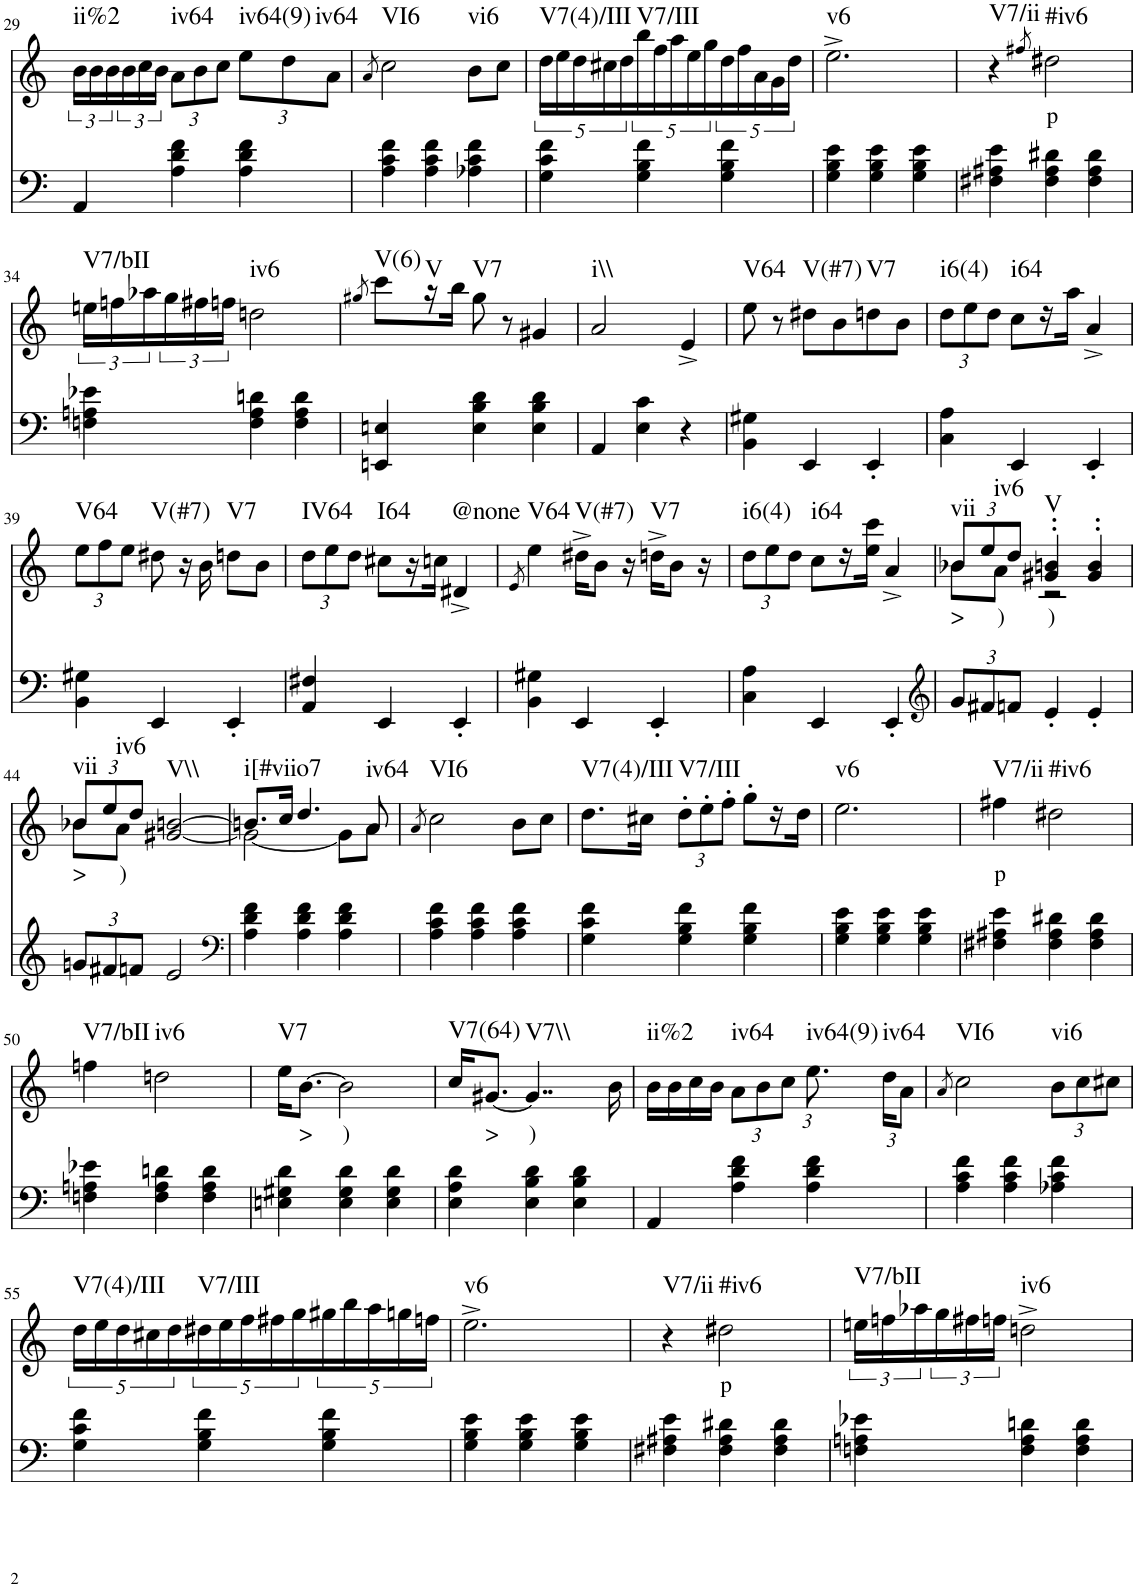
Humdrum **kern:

**kern	**kern	**text	**harte
*part2	*part1	*part1	*part1
*staff2	*staff1	*staff1	*
*I"Piano	*I"Piano	*	*
*I'Pno	*I'Pno	*	*
!!LO:PB:g=z
*clefF4	*clefG2	*	*
*k[]	*k[]	*	*
*M3/4	*M3/4	*	*
=29	=29	=29	=29
!	!	!	!LO:H:kt=ii%2
4AA/	24b\LL	.	N
.	24b\	.	.
.	24b\	.	.
.	24b\	.	.
.	24cc\	.	.
.	24b\JJ	.	.
*	*Xbrackettup	*	*
!	!	!	!LO:H:kt=iv64
4A\ 4d\ 4f\	12a\L	.	N
.	12b\	.	.
.	12cc\J	.	.
!	!	!	!LO:H:kt=iv64(9)
4A\ 4d\ 4f\	12ee\L	.	N
!	!	!	!LO:H:kt=iv64
.	12dd\	.	N
.	12a\J	.	.
=30	=30	=30	=30
.	8qa/	.	.
!	!	!	!LO:H:kt=VI6
4A\ 4c\ 4f\	2cc\	.	N
4A\ 4c\ 4f\	.	.	.
!	!	!	!LO:H:kt=vi6
4A-X\ 4c\ 4f\	8b\L	.	N
.	8cc\J	.	.
=31	=31	=31	=31
*	*brackettup	*	*
!	!	!	!LO:H:kt=V7(4)/III
4G\ 4c\ 4f\	20dd\LL	.	N
.	20ee\	.	.
.	20dd\	.	.
.	20cc#X\	.	.
.	20dd\	.	.
!	!	!	!LO:H:kt=V7/III
4G\ 4B\ 4f\	20bb\	.	N
.	20ff\	.	.
.	20aa\	.	.
.	20ee\	.	.
.	20gg\	.	.
4G\ 4B\ 4f\	20dd\	.	.
.	20ff\	.	.
.	20a\	.	.
.	20g\	.	.
.	20dd\JJ	.	.
=32	=32	=32	=32
!	!	!	!LO:H:kt=v6
4G\ 4B\ 4e\	2.ee^\	.	N
4G\ 4B\ 4e\	.	.	.
4G\ 4B\ 4e\	.	.	.
=33	=33	=33	=33
!	!	!	!LO:H:kt=V7/ii
4F#X\ 4A#X\ 4e\	4r	.	N
.	8qff#X/	.	.
!	!	!LO:LY:b	!LO:H:kt=#iv6
4F#\ 4A#\ 4d#X\	2dd#X\	p	N
4F#\ 4A#\ 4d#\	.	.	.
!!LO:LB:g=z
=34	=34	=34	=34
!	!	!	!LO:H:kt=V7/bII
4Fn\ 4An\ 4e-X\	24een\LL	.	N
.	24ffn\	.	.
.	24aa-X\	.	.
.	24gg\	.	.
.	24ff#X\	.	.
.	24ffn\JJ	.	.
!	!	!	!LO:H:kt=iv6
4F\ 4A\ 4dn\	2ddn\	.	N
4F\ 4A\ 4d\	.	.	.
=35	=35	=35	=35
.	8qgg#X/	.	.
!	!	!	!LO:H:kt=V(6)
4EEn/ 4En/	8ccc\L	.	N
!	!	!	!LO:H:kt=V
.	16r	.	N
.	16bb\JJ	.	.
!	!	!	!LO:H:kt=V7
4E\ 4B\ 4d\	8gg#\	.	N
.	8r	.	.
4E\ 4B\ 4d\	4g#X/	.	.
=36	=36	=36	=36
!	!	!	!LO:H:kt=i\\
4AA/	2a/	.	N
4E\ 4c\	.	.	.
4r	4e^/	.	.
=37	=37	=37	=37
!	!	!	!LO:H:kt=V64
4BB\ 4G#X\	8ee\	.	N
.	8r	.	.
!	!	!	!LO:H:kt=V(#7)
4EE/	8dd#X\L	.	N
.	8b\	.	.
!	!	!	!LO:H:kt=V7
4EE'/	8ddn\	.	N
.	8b\J	.	.
=38	=38	=38	=38
*	*Xbrackettup	*	*
!	!	!	!LO:H:kt=i6(4)
4C\ 4A\	12dd\L	.	N
.	12ee\	.	.
.	12dd\J	.	.
!	!	!	!LO:H:kt=i64
4EE/	8cc\L	.	N
.	16r	.	.
.	16aa\JJ	.	.
4EE'/	4a^/	.	.
!!LO:LB:g=z
=39	=39	=39	=39
!	!	!	!LO:H:kt=V64
4BB\ 4G#X\	12ee\L	.	N
.	12ff\	.	.
.	12ee\J	.	.
!	!	!	!LO:H:kt=V(#7)
4EE/	8dd#X\	.	N
.	16r	.	.
.	16b\	.	.
!	!	!	!LO:H:kt=V7
4EE'/	8ddn\L	.	N
.	8b\J	.	.
=40	=40	=40	=40
!	!	!	!LO:H:kt=IV64
4AA/ 4F#X/	12dd\L	.	N
.	12ee\	.	.
.	12dd\J	.	.
!	!	!	!LO:H:kt=I64
4EE/	8cc#X\L	.	N
.	16r	.	.
.	16ccn\JJ	.	.
!	!	!	!LO:H:kt=@none
4EE'/	4d#X^/	.	N
=41	=41	=41	=41
.	8qe/	.	.
!	!	!	!LO:H:kt=V64
4BB\ 4G#X\	4ee\	.	N
!	!	!	!LO:H:kt=V(#7)
4EE/	16dd#X^\KL	.	N
.	8b\J	.	.
.	16r	.	.
!	!	!	!LO:H:kt=V7
4EE'/	16ddn^\KL	.	N
.	8b\J	.	.
.	16r	.	.
=42	=42	=42	=42
!	!	!	!LO:H:kt=i6(4)
4C\ 4A\	12dd\L	.	N
.	12ee\	.	.
.	12dd\J	.	.
!	!	!	!LO:H:kt=i64
4EE/	8cc\L	.	N
.	16r	.	.
.	16ee\ 16ccc\JJ	.	.
4EE'/	4a^/	.	.
=43	=43	=43	=43
*clefG2	*	*	*
*Xbrackettup	*	*	*
*	*^	*	*
!	!	!	!LO:LY:b	!LO:H:kt=vii
12g/L	12b-X/L	8b-\L	>	N
!	!	!	!	!LO:H:kt=iv6
12f#X/	12ee/	.	.	N
!	!	!	!LO:LY:b	!
.	.	8a\J	)	.
12fn/J	12dd/J	.	.	.
!	!	!	!LO:LY:a	!LO:H:kt=V
4e'/	4g#X/' 4bn/'	2r	)	N
4e'/	4g#/' 4b/'	.	.	.
!!LO:LB:g=z	!!
=44	=44	=44	=44	=44
!	!	!	!LO:LY:b	!LO:H:kt=vii
12gn/L	12b-X/L	8b-\L	>	N
!	!	!	!	!LO:H:kt=iv6
12f#X/	12ee/	.	.	N
!	!	!	!LO:LY:b	!
.	.	8a\J	)	.
12fn/J	12dd/J	.	.	.
!	!	!	!	!LO:H:kt=V\\
2e/	[2g#X/ [2bn/	2ryy	.	N
=45	=45	=45	=45	=45
*clefF4	*	*	*	*
!	!	!	!	!LO:H:kt=i[#viio7
4A\ 4d\ 4f\	8.bn/L]	2g#\_	.	N
.	16cc/Jk	.	.	.
4A\ 4d\ 4f\	4.dd/	.	.	.
4A\ 4d\ 4f\	.	8g#\L]	.	.
!	!	!	!	!LO:H:kt=iv64
.	8a/	8a\J	.	N
*	*v	*v	*	*
=46	=46	=46	=46
.	8qa/	.	.
!	!	!	!LO:H:kt=VI6
4A\ 4c\ 4f\	2cc\	.	N
4A\ 4c\ 4f\	.	.	.
4A\ 4c\ 4f\	8b\L	.	.
.	8cc\J	.	.
=47	=47	=47	=47
!	!	!	!LO:H:kt=V7(4)/III
4G\ 4c\ 4f\	8.dd\L	.	N
.	16cc#X\Jk	.	.
!	!	!	!LO:H:kt=V7/III
4G\ 4B\ 4f\	12dd'\L	.	N
.	12ee'\	.	.
.	12ff'\J	.	.
4G\ 4B\ 4f\	8gg'\L	.	.
.	16r	.	.
.	16dd\JJ	.	.
=48	=48	=48	=48
!	!	!	!LO:H:kt=v6
4G\ 4B\ 4e\	2.ee\	.	N
4G\ 4B\ 4e\	.	.	.
4G\ 4B\ 4e\	.	.	.
=49	=49	=49	=49
!	!	!LO:LY:b	!LO:H:kt=V7/ii
4F#X\ 4A#X\ 4e\	4ff#X\	p	N
!	!	!	!LO:H:kt=#iv6
4F#\ 4A#\ 4d#X\	2dd#X\	.	N
4F#\ 4A#\ 4d#\	.	.	.
!!LO:LB:g=z
=50	=50	=50	=50
!	!	!	!LO:H:kt=V7/bII
4Fn\ 4An\ 4e-X\	4ffn\	.	N
!	!	!	!LO:H:kt=iv6
4F\ 4A\ 4dn\	2ddn\	.	N
4F\ 4A\ 4d\	.	.	.
=51	=51	=51	=51
!	!	!	!LO:H:kt=V7
4En\ 4G#X\ 4d\	16ee\KL	.	N
!	!	!LO:LY:b	!
.	[8.b\J	>	.
!	!	!LO:LY:b	!
4E\ 4G#\ 4d\	2b\]	)	.
4E\ 4G#\ 4d\	.	.	.
=52	=52	=52	=52
!	!	!	!LO:H:kt=V7(64)
4E\ 4A\ 4d\	16cc/KL	.	N
!	!	!LO:LY:b	!
.	[8.g#X/J	>	.
!	!	!LO:LY:b	!LO:H:kt=V7\\
4E\ 4B\ 4d\	4..g#/]	)	N
4E\ 4B\ 4d\	.	.	.
.	16b\	.	.
=53	=53	=53	=53
!	!	!	!LO:H:kt=ii%2
4AA/	16b\LL	.	N
.	16b\	.	.
.	16cc\	.	.
.	16b\JJ	.	.
!	!	!	!LO:H:kt=iv64
4A\ 4d\ 4f\	12a\L	.	N
.	12b\	.	.
.	12cc\J	.	.
!	!	!	!LO:H:kt=iv64(9)
4A\ 4d\ 4f\	12.ee\	.	N
!	!	!	!LO:H:kt=iv64
.	24dd\KL	.	N
.	12a\J	.	.
=54	=54	=54	=54
.	8qa/	.	.
!	!	!	!LO:H:kt=VI6
4A\ 4c\ 4f\	2cc\	.	N
4A\ 4c\ 4f\	.	.	.
!	!	!	!LO:H:kt=vi6
4A-X\ 4c\ 4f\	12b\L	.	N
.	12cc\	.	.
.	12cc#X\J	.	.
!!LO:LB:g=z
=55	=55	=55	=55
*	*brackettup	*	*
!	!	!	!LO:H:kt=V7(4)/III
4G\ 4c\ 4f\	20dd\LL	.	N
.	20ee\	.	.
.	20dd\	.	.
.	20cc#X\	.	.
.	20dd\	.	.
!	!	!	!LO:H:kt=V7/III
4G\ 4B\ 4f\	20dd#X\	.	N
.	20ee\	.	.
.	20ff\	.	.
.	20ff#X\	.	.
.	20gg\	.	.
4G\ 4B\ 4f\	20gg#X\	.	.
.	20bb\	.	.
.	20aa\	.	.
.	20ggn\	.	.
.	20ffn\JJ	.	.
=56	=56	=56	=56
!	!	!	!LO:H:kt=v6
4G\ 4B\ 4e\	2.ee^\	.	N
4G\ 4B\ 4e\	.	.	.
4G\ 4B\ 4e\	.	.	.
=57	=57	=57	=57
!	!	!	!LO:H:kt=V7/ii
4F#X\ 4A#X\ 4e\	4r	.	N
!	!	!LO:LY:b	!LO:H:kt=#iv6
4F#\ 4A#\ 4d#X\	2dd#X\	p	N
4F#\ 4A#\ 4d#\	.	.	.
=58	=58	=58	=58
!	!	!	!LO:H:kt=V7/bII
4Fn\ 4An\ 4e-X\	24een\LL	.	N
.	24ffn\	.	.
.	24aa-X\	.	.
.	24gg\	.	.
.	24ff#X\	.	.
.	24ffn\JJ	.	.
!	!	!	!LO:H:kt=iv6
4F\ 4A\ 4dn\	2ddn^\	.	N
4F\ 4A\ 4d\	.	.	.
=	=	=	=
*-	*-	*-	*-
